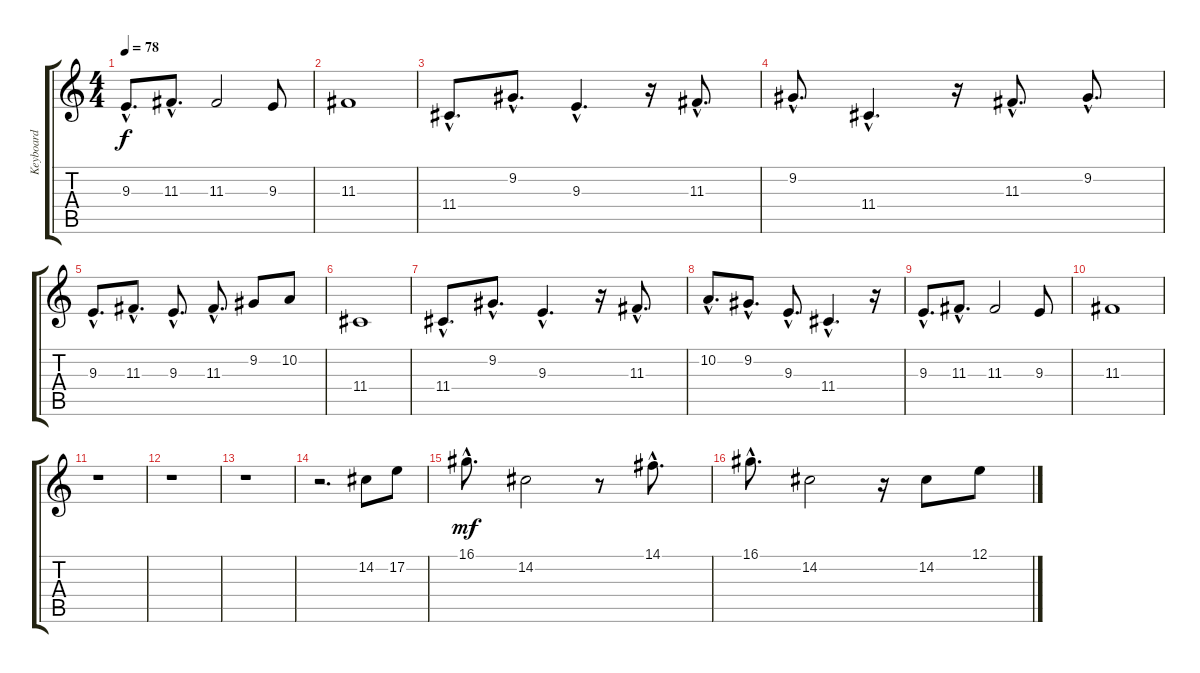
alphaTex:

\track ("Keyboard" "Keyboard") {instrument fx3crystal}
\staff {score tabs}
\tuning (E4 B3 G3 D3 A2 E2) {hide}
\ts (4 4)
\tempo 78
\clef g2
\ks c
9.3{hac}.8{d dy f} 11.3{hac}.8{d} 11.3.2 9.3.8 |
11.3.1 |
11.4{hac}.8{d} 9.2{hac}.8{d} 9.3{hac}.4{d} r.16 11.3{hac}.8{d} |
9.2{hac}.8{d} 11.4{hac}.4{d} r.16 11.3{hac}.8{d} 9.2{hac}.8{d} |
9.3{hac}.8{d} 11.3{hac}.8{d} 9.3{hac}.8{d} 11.3{hac}.8{d} 9.2.8 10.2.8 |
11.4.1 |
11.4{hac}.8{d} 9.2{hac}.8{d} 9.3{hac}.4{d} r.16 11.3{hac}.8{d} |
10.2{hac}.8{d} 9.2{hac}.8{d} 9.3{hac}.8{d} 11.4{hac}.4{d} r.16 |
9.3{hac}.8{d} 11.3{hac}.8{d} 11.3.2 9.3.8 |
11.3.1 |
r.1 |
r.1 |
r.1 |
r.2{d} 14.2.8 17.2.8 |
16.1{hac}.8{d dy mf} 14.2.2 r.8 14.1{hac}.8{d} |
16.1{hac}.8{d} 14.2.2 r.16 14.2.8 12.1.8
